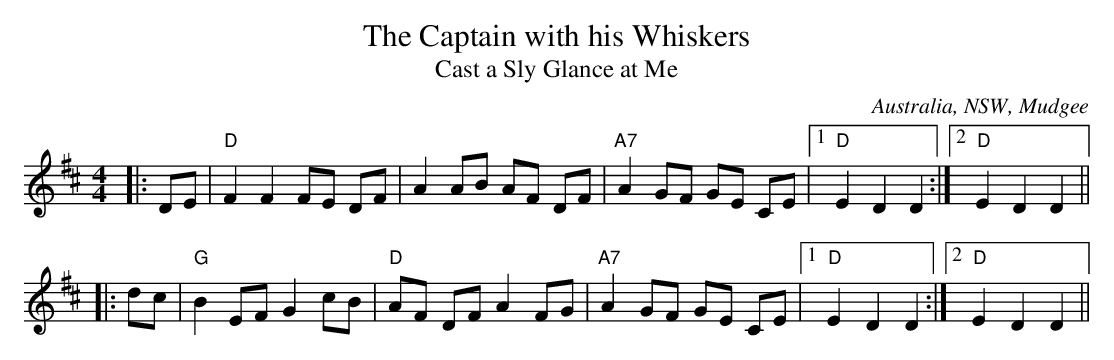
X:1
T:The Captain with his Whiskers
T:Cast a Sly Glance at Me
O:Australia, NSW, Mudgee
M:4/4
L:1/8
K:D
|:DE|"D"F2F2FE DF|A2AB AF DF|"A7"A2GF GE CE|1"D"E2D2D2:|2"D"E2D2D2||
|:dc|"G"B2EFG2cB|"D"AF DFA2FG|"A7"A2GF GE CE|1"D"E2D2D2:|2"D"E2D2D2||
